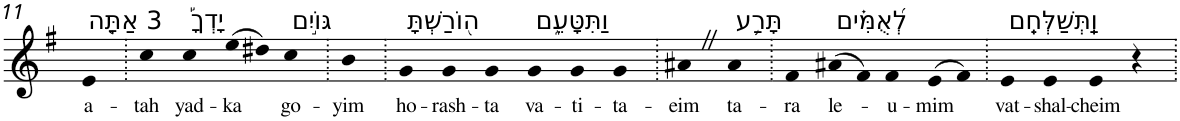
**kern	**text
*part1	*part1
*staff1	*staff1
*I"Piano	*
*I'Pno	*
!!LO:PB:g=z
*clefG2	*
*k[f#]	*
*G:	*
=11	=11
!LO:TX:a:t=3 אַתָּ֤ה	!
!	!LO:LY:b
4e	a-
=12.	=12.
!	!LO:LY:b
4cc	-tah
!LO:TX:a:t=יָדְךָ֡	!
!	!LO:LY:b
4cc	yad-
!	!LO:LY:b
(>8ee	-ka
8dd#X)	.
!LO:TX:a:t=גּוֹיִ֣ם	!
!	!LO:LY:b
4cc	go-
=13.	=13.
!	!LO:LY:b
4b	-yim
=14.	=14.
!LO:TX:a:t=ה֭וֹרַשְׁתָּ	!
!	!LO:LY:b
4g	ho-
!	!LO:LY:b
4g	-rash-
!	!LO:LY:b
4g	-ta
!LO:TX:a:t=וַתִּטָּעֵ֑ם	!
!	!LO:LY:b
4g	va-
!	!LO:LY:b
4g	-ti-
!	!LO:LY:b
4g	-ta-
=15.	=15.
!	!LO:LY:b
4a#XZ	-eim
!LO:TX:a:t=תָּרַ֥ע	!
!	!LO:LY:b
4a#	ta-
=16.	=16.
!	!LO:LY:b
4f#	-ra
!LO:TX:a:t=לְ֝אֻמִּ֗ים	!
!	!LO:LY:b
(>8a#X	le-
8f#)	.
!	!LO:LY:b
4f#	-u-
!	!LO:LY:b
(>8e	-mim
8f#)	.
=17.	=17.
!LO:TX:a:t=וַֽתְּשַׁלְּחֵֽם	!
!	!LO:LY:b
4e	vat-
!	!LO:LY:b
4e	-shal-
!	!LO:LY:b
4e	-cheim
4r	.
=.	=.
*-	*-
